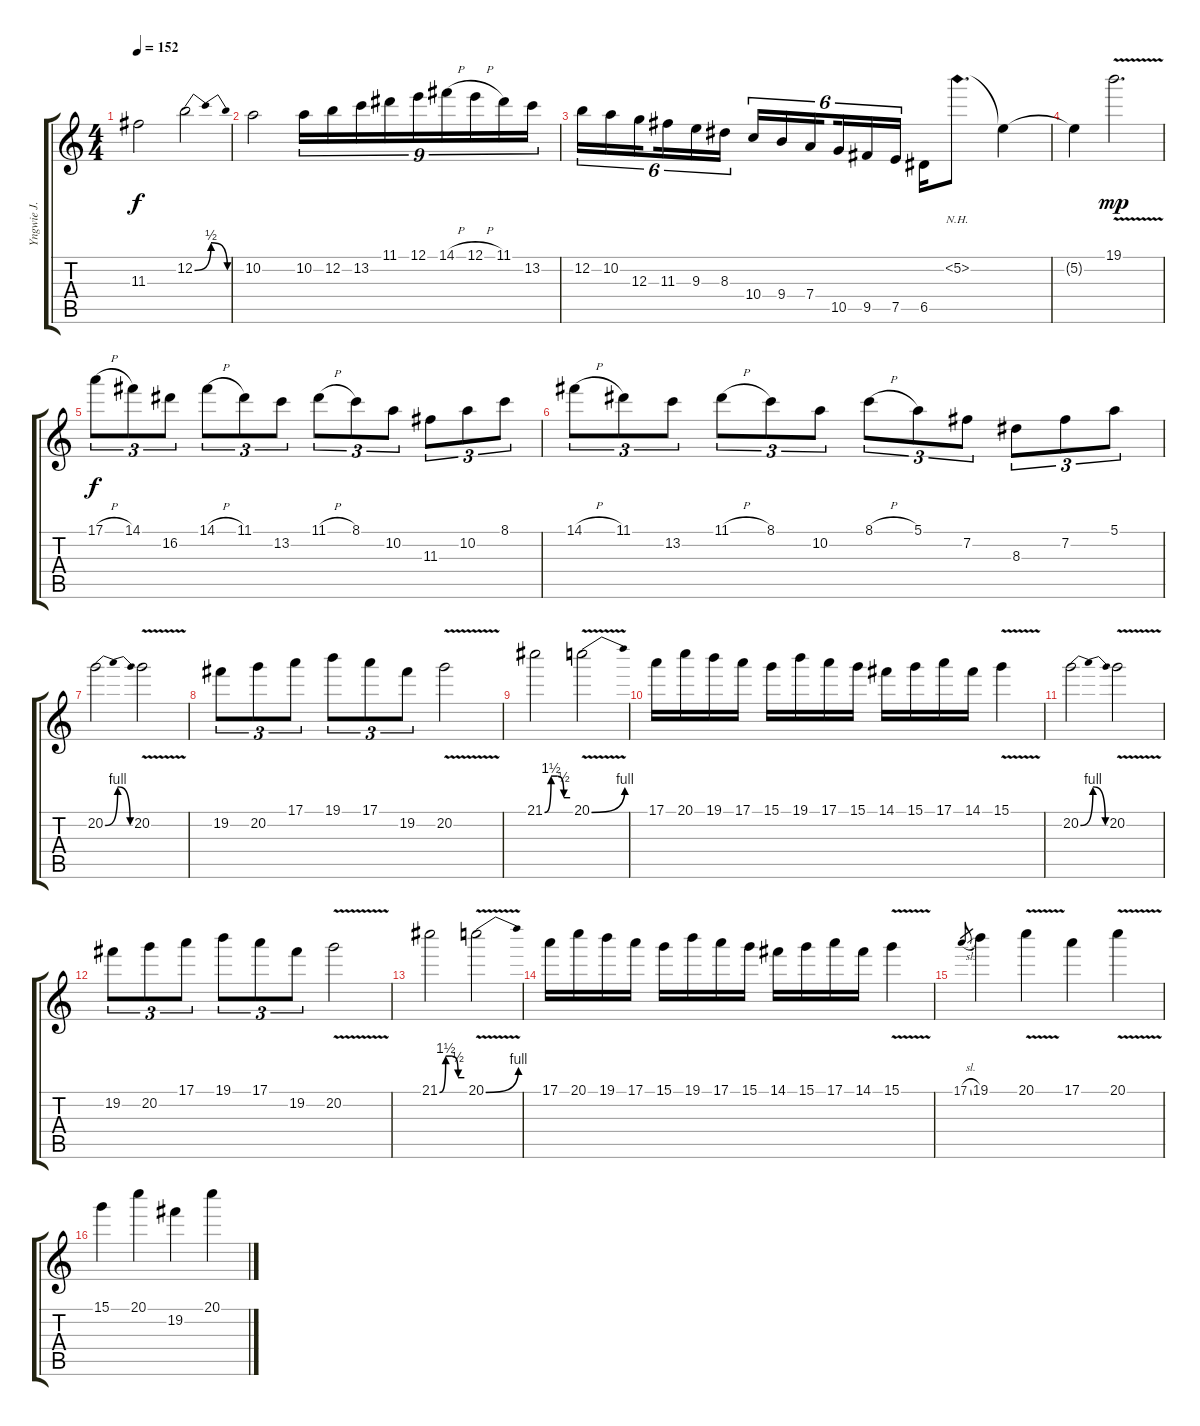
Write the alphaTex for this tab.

\track ("Yngwie J. Malmsteen (Guitar 2)" "Yngwie J. ") {instrument overdrivenguitar}
\staff {score tabs}
\tuning (E4 B3 G3 D3 A2 E2) {hide}
\ts (4 4)
\tempo 152
\clef g2
\ks c
11.3.2{dy f} 12.2{be (bendrelease 0 0 15 2 30 2 60 0)}.2 |
10.2.2 10.2.16{tu (9 8)} 12.2.16{tu (9 8)} 13.2.16{tu (9 8)} 11.1.16{tu (9 8)} 12.1.16{tu (9 8)} 14.1{h}.16{tu (9 8)} 12.1{h}.16{tu (9 8)} 11.1.16{tu (9 8)} 13.2.16{tu (9 8)} |
12.2.16{tu (6 4)} 10.2.16{tu (6 4)} 12.3.16{tu (6 4) beam splitsecondary} 11.3.16{tu (6 4)} 9.3.16{tu (6 4)} 8.3.16{tu (6 4)} 10.4.16{tu (6 4)} 9.4.16{tu (6 4)} 7.4.16{tu (6 4) beam splitsecondary} 10.5.16{tu (6 4)} 9.5.16{tu (6 4)} 7.5.16{tu (6 4)} 6.5.16 5.2{nh}.8{d} 5.2{t}.4 |
5.2{t}.4 19.1{v}.2{d dy mp} |
17.1{h}.8{tu (3 2) dy f instrument overdrivenguitar} 14.1.8{tu (3 2)} 16.2.8{tu (3 2)} 14.1{h}.8{tu (3 2)} 11.1.8{tu (3 2)} 13.2.8{tu (3 2)} 11.1{h}.8{tu (3 2)} 8.1.8{tu (3 2)} 10.2.8{tu (3 2)} 11.3.8{tu (3 2)} 10.2.8{tu (3 2)} 8.1.8{tu (3 2)} |
14.1{h}.8{tu (3 2)} 11.1.8{tu (3 2)} 13.2.8{tu (3 2)} 11.1{h}.8{tu (3 2)} 8.1.8{tu (3 2)} 10.2.8{tu (3 2)} 8.1{h}.8{tu (3 2)} 5.1.8{tu (3 2)} 7.2.8{tu (3 2)} 8.3.8{tu (3 2)} 7.2.8{tu (3 2)} 5.1.8{tu (3 2)} |
20.2{be (bendrelease 0 0 15 4 30 4 60 0)}.2 20.2{v}.2 |
19.2.8{tu (3 2)} 20.2.8{tu (3 2)} 17.1.8{tu (3 2)} 19.1.8{tu (3 2)} 17.1.8{tu (3 2)} 19.2.8{tu (3 2)} 20.2{v}.2 |
21.1{be (custom 0 0 15 6 30 6 45 2 60 2)}.2 20.1{be (bend 0 0 60 4) v}.2 |
17.1.16 20.1.16 19.1.16 17.1.16 15.1.16 19.1.16 17.1.16 15.1.16 14.1.16 15.1.16 17.1.16 14.1.16 15.1{v}.4 |
20.2{be (bendrelease 0 0 15 4 30 4 60 0)}.2 20.2{v}.2 |
19.2.8{tu (3 2)} 20.2.8{tu (3 2)} 17.1.8{tu (3 2)} 19.1.8{tu (3 2)} 17.1.8{tu (3 2)} 19.2.8{tu (3 2)} 20.2{v}.2 |
21.1{be (custom 0 0 15 6 30 6 45 2 60 2)}.2 20.1{be (bend 0 0 60 4) v}.2 |
17.1.16 20.1.16 19.1.16 17.1.16 15.1.16 19.1.16 17.1.16 15.1.16 14.1.16 15.1.16 17.1.16 14.1.16 15.1{v}.4 |
17.1{sl}.8{gr} 19.1.4 20.1{v}.4 17.1.4 20.1{v}.4 |
15.1.4 20.1.4 19.2.4 20.1.4
